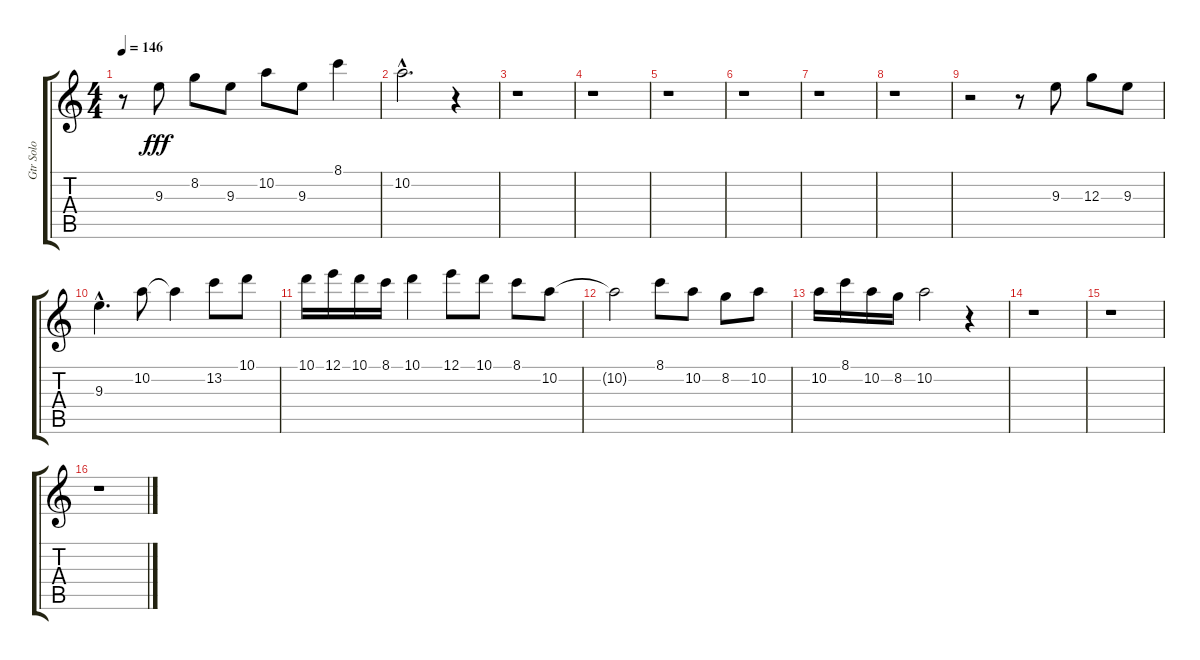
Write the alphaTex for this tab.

\track ("Gtr Solo" "Gtr Solo") {instrument overdrivenguitar}
\staff {score tabs}
\tuning (E4 B3 G3 D3 A2 E2) {hide}
\ts (4 4)
\tempo 146
\clef g2
\ks c
r.8{dy fff} 9.3.8 8.2.8 9.3.8 10.2.8 9.3.8 8.1.4 |
10.2{hac}.2{d} r.4 |
r.1 |
r.1 |
r.1 |
r.1 |
r.1 |
r.1 |
r.2 r.8 9.3.8 12.3.8 9.3.8 |
9.3{hac}.4{d} 10.2.8 10.2{t}.4 13.2.8 10.1.8 |
10.1.16 12.1.16 10.1.16 8.1.16 10.1.4 12.1.8 10.1.8 8.1.8 10.2.8 |
10.2{t}.2 8.1.8 10.2.8 8.2.8 10.2.8 |
10.2.16 8.1.16 10.2.16 8.2.16 10.2.2 r.4 |
r.1 |
r.1 |
r.1
